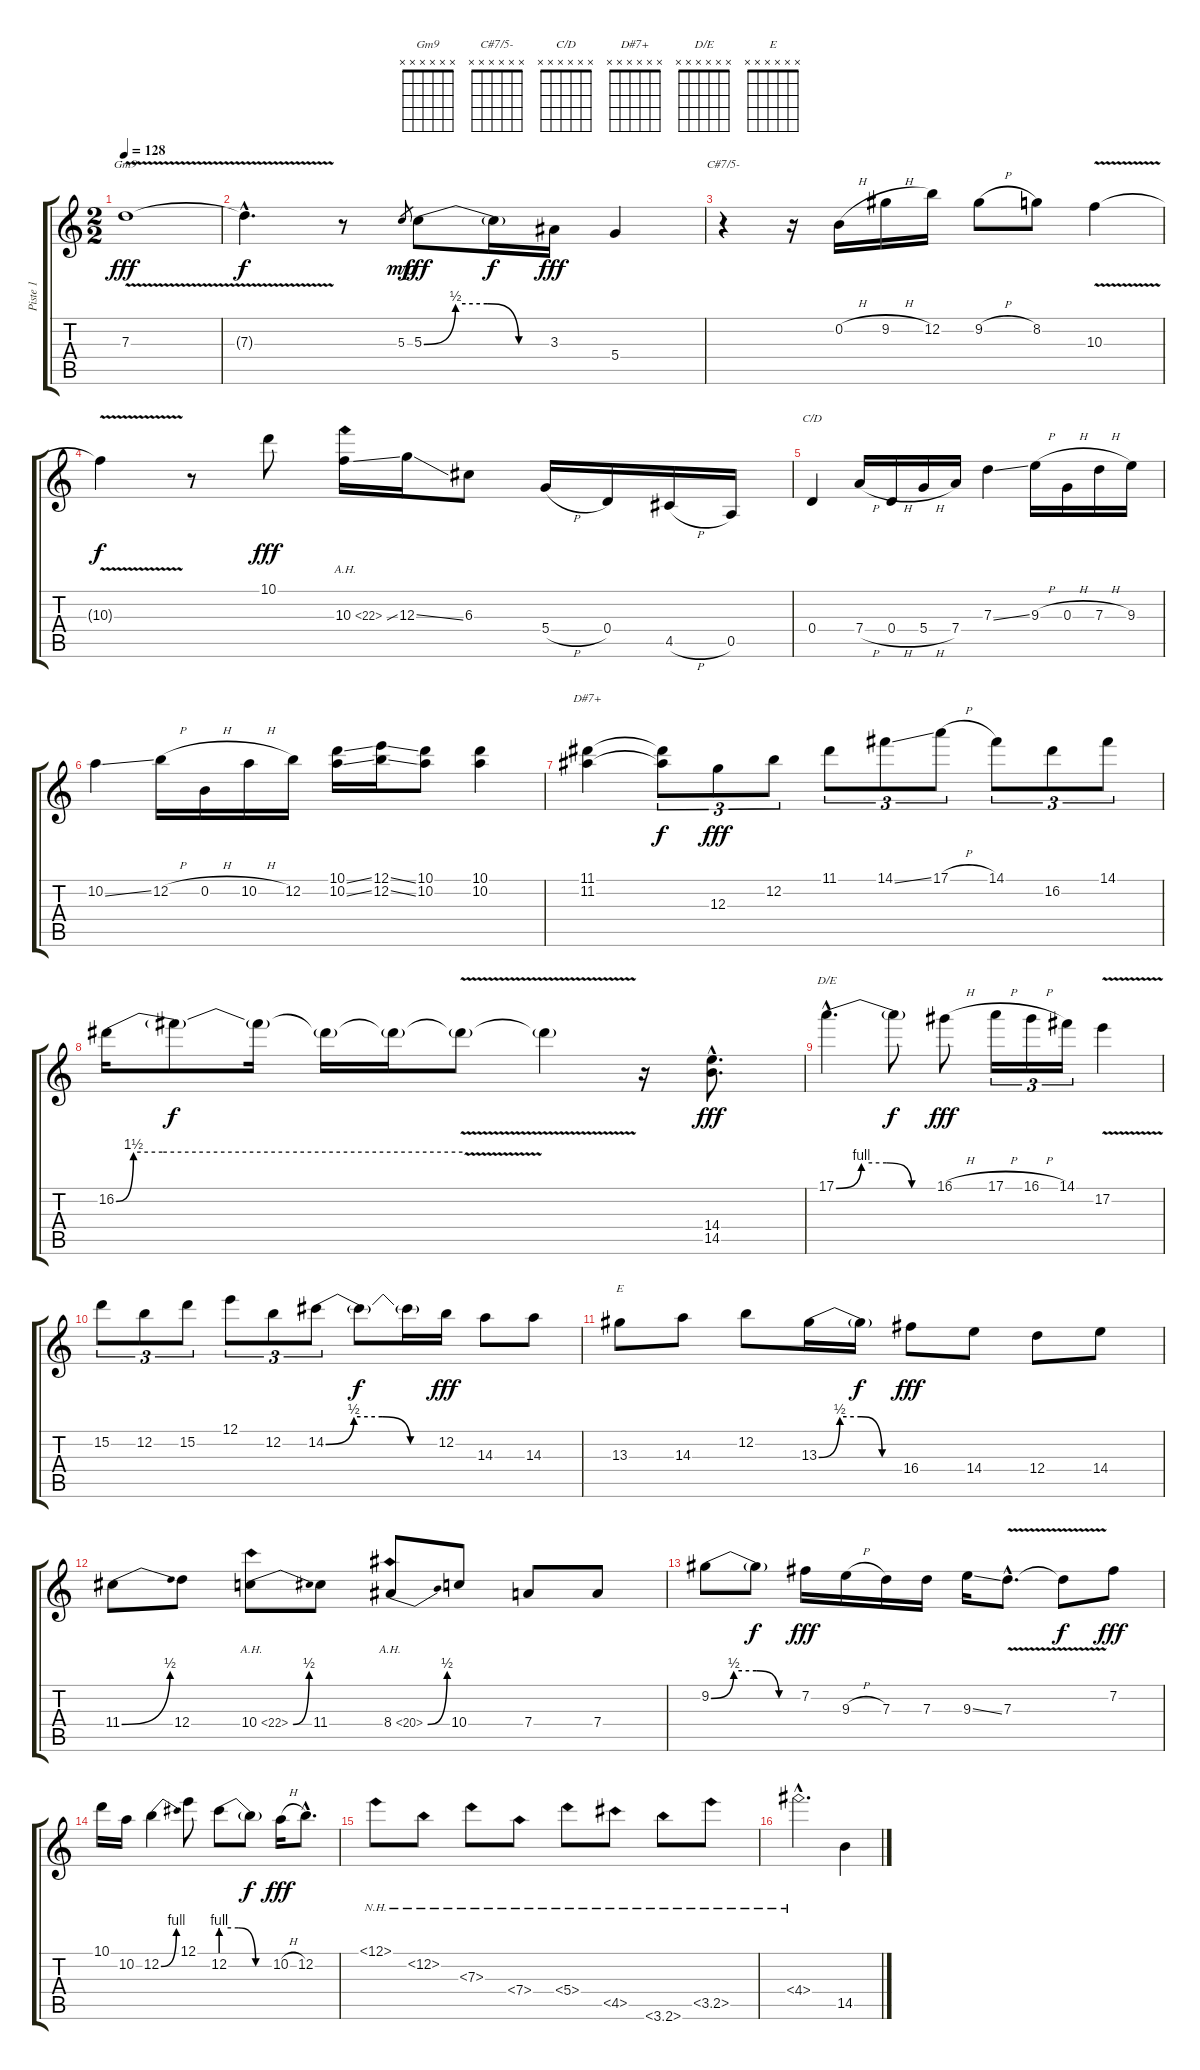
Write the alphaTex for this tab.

\track ("Piste 1" "Piste 1") {instrument distortionguitar}
\staff {score tabs}
\tuning (E4 B3 G3 D3 A2 E2) {hide}
\chord ("Gm9" x x x x x x)
\chord ("C#7/5-" x x x x x x)
\chord ("C/D" x x x x x x)
\chord ("D#7+" x x x x x x)
\chord ("D/E" x x x x x x)
\chord ("E" x x x x x x)
\ts (2 2)
\tempo 128
\clef g2
\ks c
7.3{v}.1{ch "Gm9" dy fff} |
7.3{hac t}.4{d dy f} r.8 5.3.8{gr dy mp} 5.3{be (custom 0 0 15 2 30 2 45 0 60 0)}.8{dy fff} 5.3{t}.16{dy f} 3.3.16{dy fff} 5.4.4 |
r.4{ch "C#7/5-"} r.16 0.2{h}.16 9.2{h}.16 12.2.16 9.2{h}.8 8.2.8 10.3{v}.4 |
10.3{v t}.4{dy f} r.8 10.1.8{dy fff} 10.3{ah 12 ss}.16 12.3{ss}.16 6.3.8 5.4{h}.16 0.4.16 4.5{h}.16 0.5.16 |
0.4.4{ch "C/D"} 7.4{h}.16 0.4{h}.16 5.4{h}.16 7.4.16 7.3{ss}.4 9.3{h}.16 0.3{h}.16 7.3{h}.16 9.3.16 |
10.2{ss}.4 12.2{h}.16 0.2{h}.16 10.2{h}.16 12.2.16 (10.1{ss} 10.2{ss}).16 (12.1{ss} 12.2{ss}).16 (10.1 10.2).8 (10.1 10.2).4 |
(11.1 11.2).4{ch "D#7+"} (11.1{t} 11.2{t}).8{tu (3 2) dy f} 12.3.8{tu (3 2) dy fff} 12.2.8{tu (3 2)} 11.1.8{tu (3 2)} 14.1{ss}.8{tu (3 2)} 17.1{h}.8{tu (3 2)} 14.1.8{tu (3 2)} 16.2.8{tu (3 2)} 14.1.8{tu (3 2)} |
16.2{be (custom 0 0 3 6 8 6 30 6 60 6)}.16 16.2{t}.8{dy f} 16.2{t}.16 16.2{t}.16 16.2{t}.16 16.2{v t}.8 16.2{v t}.4 r.16 (14.4{hac} 14.5{hac}).8{d dy fff} |
17.1{be (custom 0 0 15 4 30 4 45 0 60 0) hac}.4{d ch "D/E"} 17.1{t}.8{dy f} 16.1{h}.8{dy fff} 17.1{h}.16{tu (3 2)} 16.1{h}.16{tu (3 2)} 14.1.16{tu (3 2)} 17.2{v}.4 |
15.2.8{tu (3 2)} 12.2.8{tu (3 2)} 15.2.8{tu (3 2)} 12.1.8{tu (3 2)} 12.2.8{tu (3 2)} 14.2{be (custom 0 0 15 2 30 2 45 0 60 0)}.8{tu (3 2)} 14.2{t}.8{dy f} 14.2{t}.16 12.2.16{dy fff} 14.3.8 14.3.8 |
13.3.8{ch "E"} 14.3.8 12.2.8 13.3{be (custom 0 0 15 2 30 2 45 0 60 0)}.16 13.3{t}.16{dy f} 16.4.8{dy fff} 14.4.8 12.4.8 14.4.8 |
11.4{be (bend 0 0 60 2)}.8 12.4.8 10.4{be (bend 0 0 60 2) ah 12}.8 11.4.8 8.4{be (bend 0 0 60 2) ah 12}.8 10.4.8 7.4.8 7.4.8 |
9.2{be (custom 0 0 15 2 30 2 45 0 60 0)}.8 9.2{t}.8{dy f} 7.2.16{dy fff} 9.3{h}.16 7.3.16 7.3.16 9.3{ss}.16 7.3{v hac}.8{d} 7.3{t}.8{dy f} 7.2.8{dy fff} |
10.1.16 10.2.16 12.2{be (bend 0 0 60 4)}.4 12.1.8 12.2{be (custom 0 4 20 4 40 0 60 0)}.8 12.2{t}.8{dy f} 10.2{h}.16{dy fff} 12.2{hac}.8{d} |
12.1{nh}.8 12.2{nh}.8 7.3{nh}.8 7.4{nh}.8 5.4{nh}.8 4.5{nh}.8 3.6{nh}.8 3.5{nh}.8 |
4.4{nh hac}.2{d} 14.5{ss}.4
